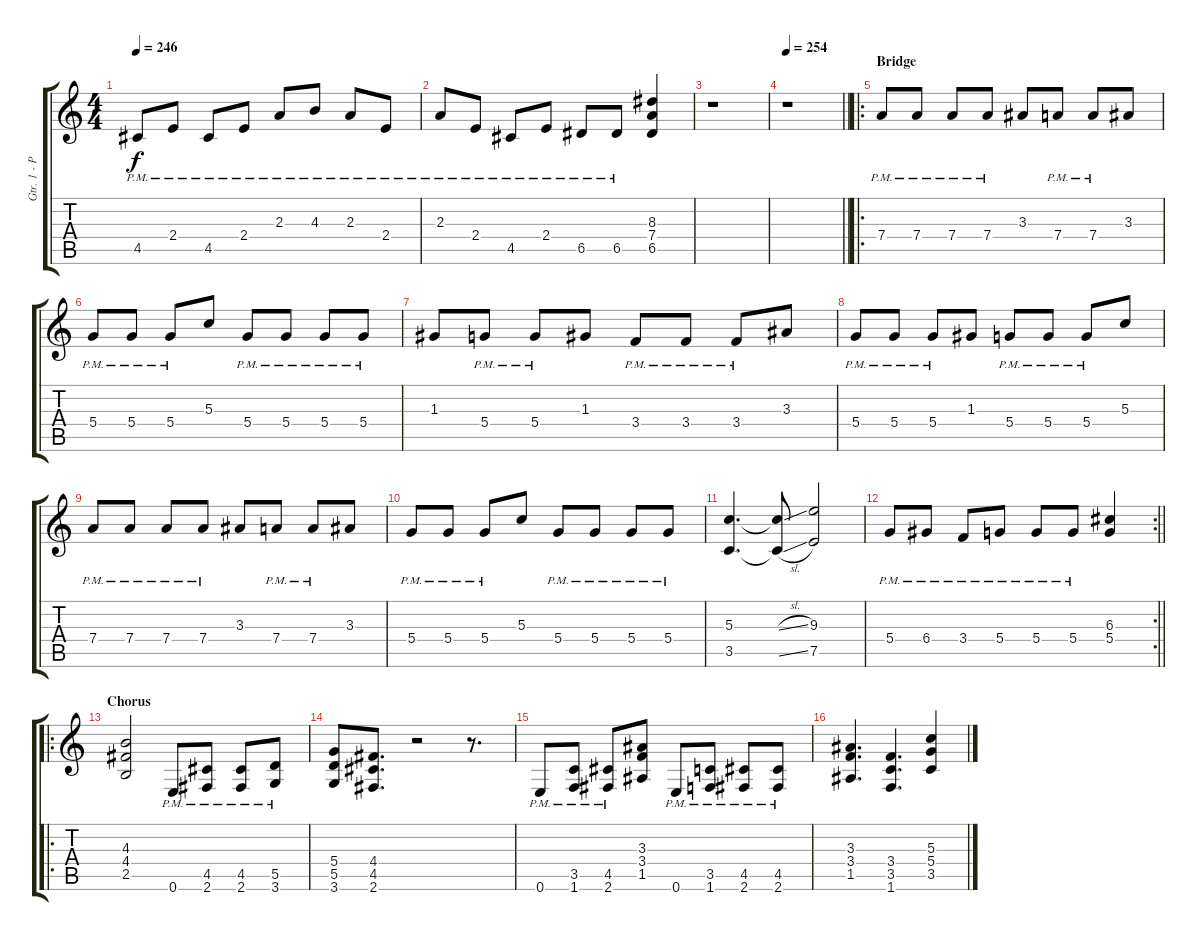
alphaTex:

\track ("Gtr. 1 - Paul" "Gtr. 1 - P") {instrument distortionguitar}
\staff {score tabs}
\tuning (E4 B3 G3 D3 A2 E2) {hide}
\ts (4 4)
\tempo 246
\clef g2
\ks c
4.5{pm}.8{dy f} 2.4{pm}.8 4.5{pm}.8 2.4{pm}.8 2.3{pm}.8 4.3{pm}.8 2.3{pm}.8 2.4{pm}.8 |
2.3{pm}.8 2.4{pm}.8 4.5{pm}.8 2.4{pm}.8 6.5{pm}.8 6.5{pm}.8 (8.3 7.4 6.5).4 |
r.1 |
\tempo 254
\barLineRight lightlight
r.1 |
\ro
\section ("" "Bridge")
7.4{pm}.8 7.4{pm}.8 7.4{pm}.8 7.4{pm}.8 3.3.8 7.4{pm}.8 7.4{pm}.8 3.3.8 |
5.4{pm}.8 5.4{pm}.8 5.4{pm}.8 5.3.8 5.4{pm}.8 5.4{pm}.8 5.4{pm}.8 5.4{pm}.8 |
1.3.8 5.4{pm}.8 5.4{pm}.8 1.3.8 3.4{pm}.8 3.4{pm}.8 3.4{pm}.8 3.3.8 |
5.4{pm}.8 5.4{pm}.8 5.4{pm}.8 1.3.8 5.4{pm}.8 5.4{pm}.8 5.4{pm}.8 5.3.8 |
7.4{pm}.8 7.4{pm}.8 7.4{pm}.8 7.4{pm}.8 3.3.8 7.4{pm}.8 7.4{pm}.8 3.3.8 |
5.4{pm}.8 5.4{pm}.8 5.4{pm}.8 5.3.8 5.4{pm}.8 5.4{pm}.8 5.4{pm}.8 5.4{pm}.8 |
(5.3 3.5).4{d} (5.3{sl t} 3.5{sl t}).8 (9.3 7.5).2 |
\rc 2
\barLineRight lightlight
5.4{pm}.8 6.4{pm}.8 3.4{pm}.8 5.4{pm}.8 5.4{pm}.8 5.4{pm}.8 (6.3 5.4).4 |
\ro
\section ("" "Chorus")
(4.3 4.4 2.5).2 0.6{pm}.8 (4.5{pm} 2.6{pm}).8 (4.5{pm} 2.6{pm}).8 (5.5{pm} 3.6{pm}).8 |
(5.4 5.5 3.6).8 (4.4 4.5 2.6).8{d} r.2 r.8{d} |
0.6{pm}.8 (3.5{pm} 1.6{pm}).8 (4.5{pm} 2.6{pm}).8 (3.3 3.4 1.5).8 0.6{pm}.8 (3.5{pm} 1.6{pm}).8 (4.5{pm} 2.6{pm}).8 (4.5{pm} 2.6{pm}).8 |
(3.3 3.4 1.5).4{d} (3.4 3.5 1.6).4{d} (5.3 5.4 3.5).4
